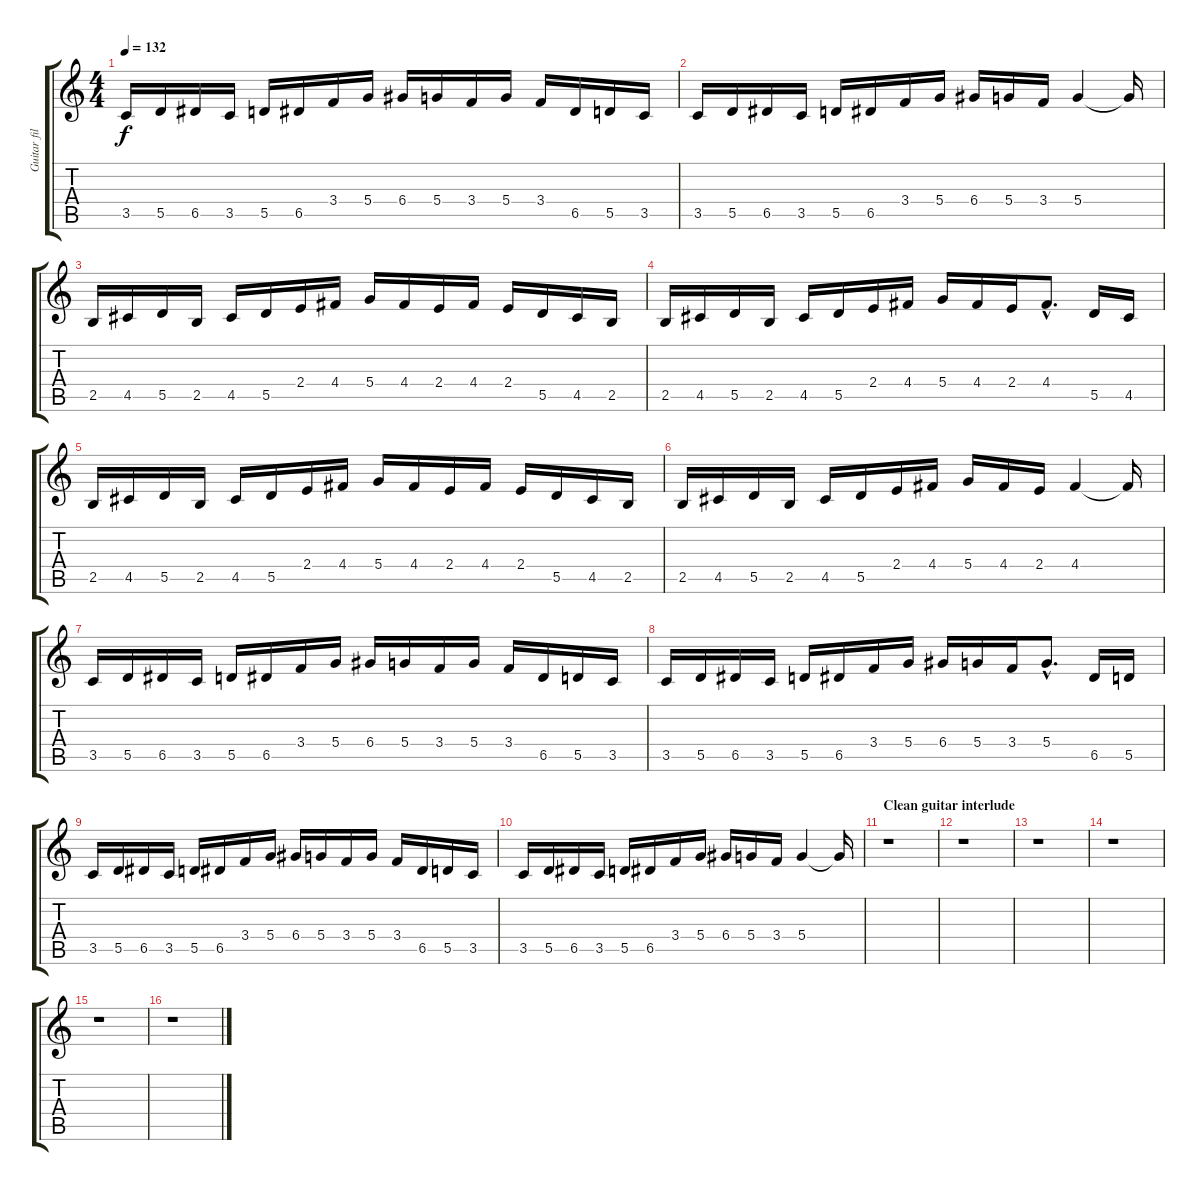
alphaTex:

\track ("Guitar fills" "Guitar fil") {instrument distortionguitar}
\staff {score tabs}
\tuning (E4 B3 G3 D3 A2 D2) {hide}
\ts (4 4)
\tempo 132
\clef g2
\ks c
3.5.16{dy f} 5.5.16 6.5.16 3.5.16 5.5.16 6.5.16 3.4.16 5.4.16 6.4.16 5.4.16 3.4.16 5.4.16 3.4.16 6.5.16 5.5.16 3.5.16 |
3.5.16 5.5.16 6.5.16 3.5.16 5.5.16 6.5.16 3.4.16 5.4.16 6.4.16 5.4.16 3.4.16 5.4.4 5.4{t}.16 |
2.5.16 4.5.16 5.5.16 2.5.16 4.5.16 5.5.16 2.4.16 4.4.16 5.4.16 4.4.16 2.4.16 4.4.16 2.4.16 5.5.16 4.5.16 2.5.16 |
2.5.16 4.5.16 5.5.16 2.5.16 4.5.16 5.5.16 2.4.16 4.4.16 5.4.16 4.4.16 2.4.16 4.4{hac}.8{d} 5.5.16 4.5.16 |
2.5.16 4.5.16 5.5.16 2.5.16 4.5.16 5.5.16 2.4.16 4.4.16 5.4.16 4.4.16 2.4.16 4.4.16 2.4.16 5.5.16 4.5.16 2.5.16 |
2.5.16 4.5.16 5.5.16 2.5.16 4.5.16 5.5.16 2.4.16 4.4.16 5.4.16 4.4.16 2.4.16 4.4.4 4.4{t}.16 |
3.5.16 5.5.16 6.5.16 3.5.16 5.5.16 6.5.16 3.4.16 5.4.16 6.4.16 5.4.16 3.4.16 5.4.16 3.4.16 6.5.16 5.5.16 3.5.16 |
3.5.16 5.5.16 6.5.16 3.5.16 5.5.16 6.5.16 3.4.16 5.4.16 6.4.16 5.4.16 3.4.16 5.4{hac}.8{d} 6.5.16 5.5.16 |
3.5.16 5.5.16 6.5.16 3.5.16 5.5.16 6.5.16 3.4.16 5.4.16 6.4.16 5.4.16 3.4.16 5.4.16 3.4.16 6.5.16 5.5.16 3.5.16 |
3.5.16 5.5.16 6.5.16 3.5.16 5.5.16 6.5.16 3.4.16 5.4.16 6.4.16 5.4.16 3.4.16 5.4.4 5.4{t}.16 |
\section ("" "Clean guitar interlude")
r.1 |
r.1 |
r.1 |
r.1 |
r.1 |
r.1
